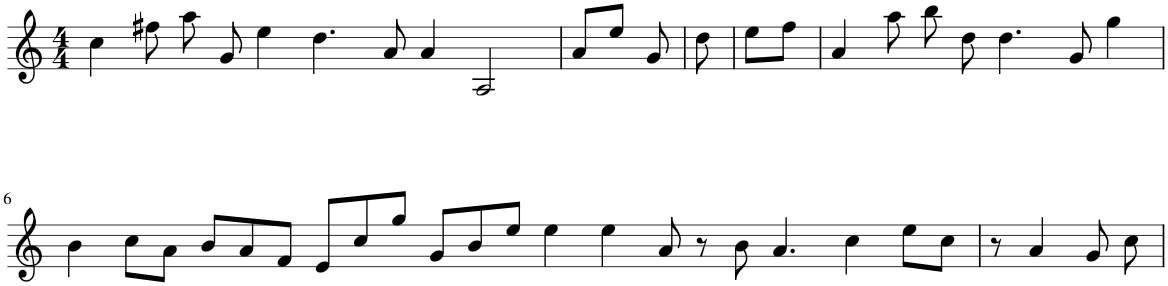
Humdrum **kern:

**kern
*part1
*staff1
*I"&quot;Piano
*I'Pno
*clefG2
*k[]
*M4/4
=1
4cc\
8ff#X\
8aa\
8g/
4ee\
[8dd\
4ryy
8a/
4a/
2A/
=2
8a/L
4dd\]
8ee/J
8g/
=3
8dd\
=4
8ee\L
8ff\J
=5
4a/
8aa\
8bb\
8dd\
4.dd\
8g/
4gg\
!!LO:LB:g=z
=6
4b\
8cc\L
8a\J
8b/L
8a/
8f/J
8e/L
8cc/
8gg/J
8g/L
8b/
8ee/J
4ee\
4ee\
8a/
8r
8b\
4.a/
4cc\
8ee\L
8cc\J
=7
8r
4a/
8g/
8cc\
=
*-
